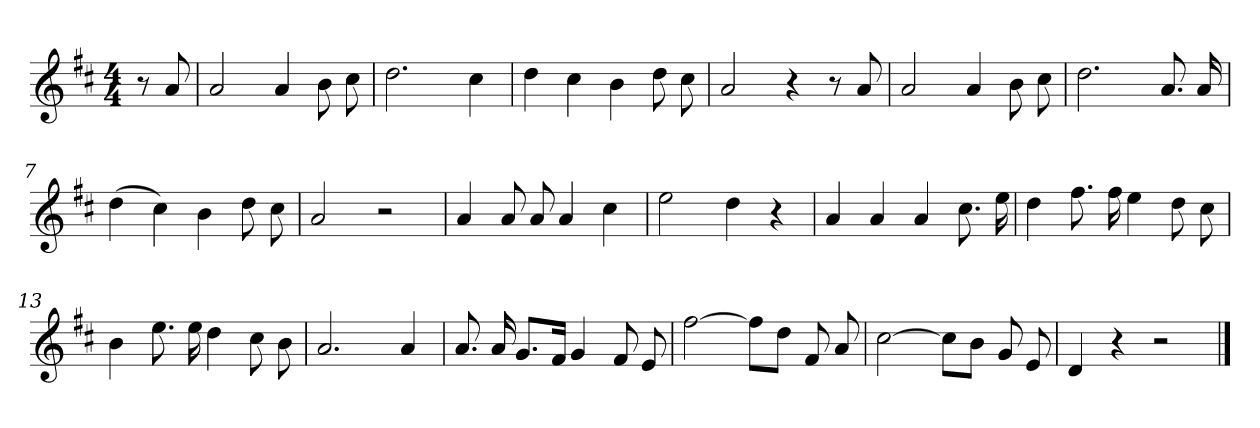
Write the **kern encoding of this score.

**kern
*part1
*staff1
*clefG2
*k[f#c#]
*D:
*M4/4
=
8r
8a/
=1
2a/
4a/
8b\
8cc#\
=2
2.dd\
4cc#\
=3
4dd\
4cc#\
4b\
8dd\
8cc#\
=4
2a/
4r
8r
8a/
=5
2a/
4a/
8b\
8cc#\
!!LO:LB:g=z
=6
2.dd\
8.a/
16a/
=7
(>4dd\
4cc#\)
4b\
8dd\
8cc#\
=8
2a/
2r
=9
4a/
8a/
8a/
4a/
4cc#\
=10
2ee\
4dd\
4r
=11
4a/
4a/
4a/
8.cc#\
16ee\
!!LO:LB:g=z
=12
4dd\
8.ff#\
16ff#\
4ee\
8dd\
8cc#\
=13
4b\
8.ee\
16ee\
4dd\
8cc#\
8b\
=14
2.a/
4a/
=15
8.a/
16a/
8.g/L
16f#/Jk
4g/
8f#/
8e/
=16
[2ff#\
8ff#\L]
8dd\J
8f#/
8a/
!!LO:LB:g=z
=17
[2cc#\
8cc#\L]
8b\J
8g/
8e/
=18
4d/
4r
2r
==
*-
